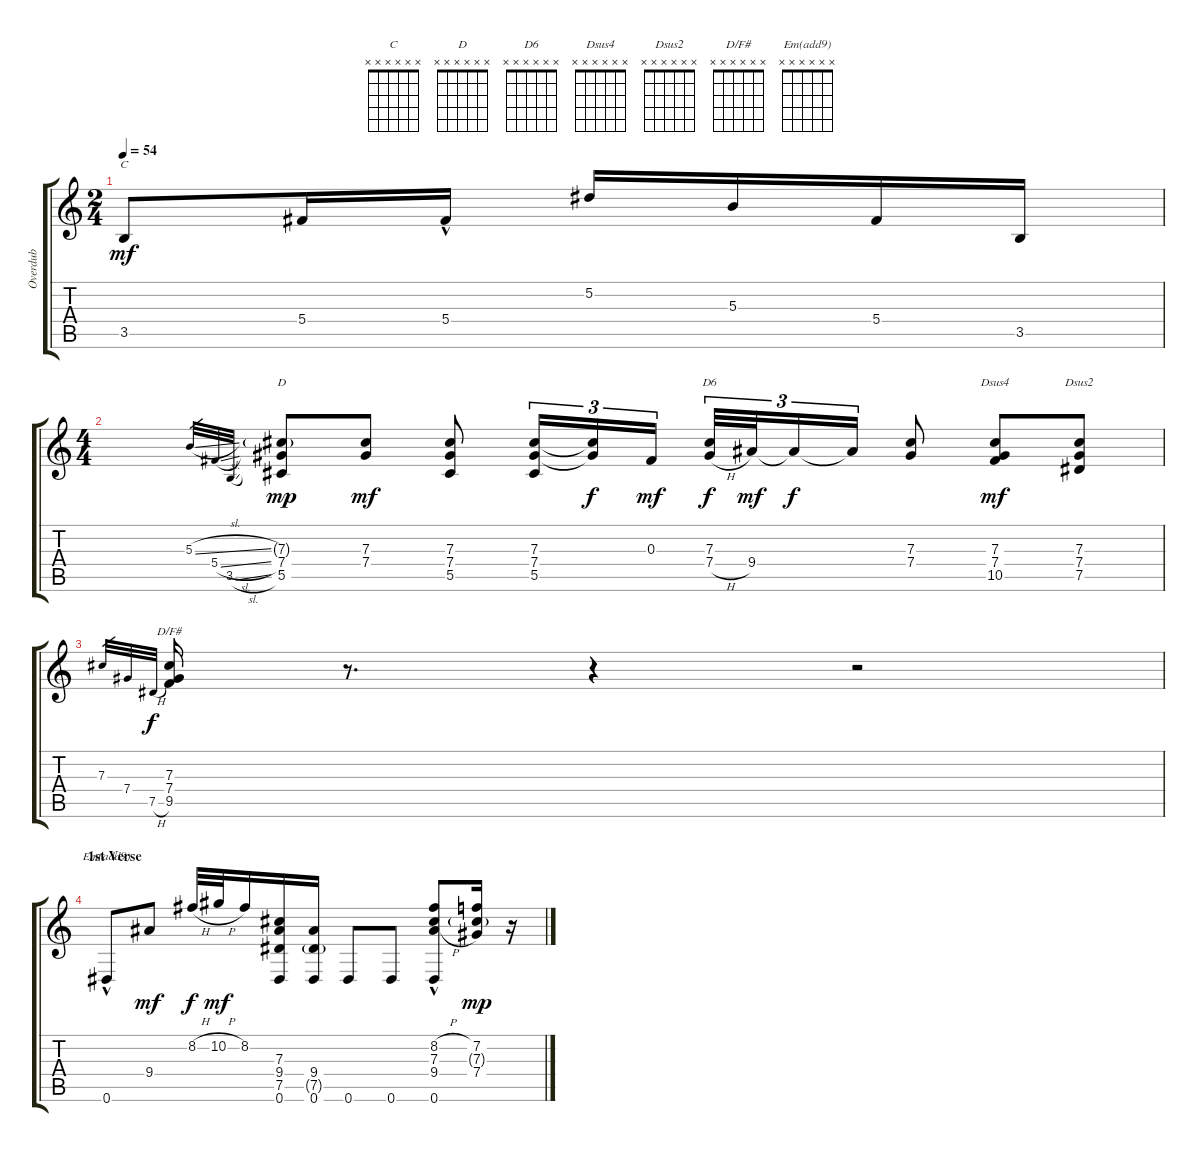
\track ("Overdub" "Overdub") {instrument electricbassfinger}
\staff {score tabs}
\tuning (Eb4 Bb3 Gb3 Db3 Ab2 Eb2) {hide}
\chord ("C" x x x x x x) {firstfret 0}
\chord ("D" x x x x x x) {firstfret 0}
\chord ("D6" x x x x x x) {firstfret 0}
\chord ("Dsus4" x x x x x x) {firstfret 0}
\chord ("Dsus2" x x x x x x) {firstfret 0}
\chord ("D/F#" x x x x x x) {firstfret 0}
\chord ("Em(add9)" x x x x x x) {firstfret 0}
\ts (2 4)
\tempo 54
\clef g2
\ks c
3.5.8{ch "C" dy mf} 5.4.16 5.4{hac}.16 5.2.16 5.3.16 5.4.16 3.5.16 |
\ts (4 4)
5.3{sl}.32{gr} 5.4{sl}.32{gr} 3.5{sl}.32{gr} (7.3{g} 7.4 5.5).8{ch "D" dy mp} (7.3 7.4).8{dy mf} (7.3 7.4 5.5).8 (7.3 7.4 5.5).16{tu (3 2)} (7.3{t} 7.4{t}).16{tu (3 2) dy f} 0.3.16{tu (3 2) dy mf} (7.3 7.4{h}).32{tu (3 2) ch "D6" dy f} 9.4.32{tu (3 2) dy mf} 9.4{t}.16{tu (3 2) dy f} 9.4{t}.16{tu (3 2)} (7.3 7.4).8 (7.3 7.4 10.5).8{ch "Dsus4" dy mf} (7.3 7.4 7.5).8{ch "Dsus2"} |
7.3.32{gr} 7.4.32{gr} 7.5{h}.32{gr dy f} (7.3 7.4 9.5).16{ch "D/F#"} r.8{d} r.4 r.2 |
\section ("" "1st Verse")
0.6{hac}.8{ch "Em(add9)"} 9.4.8{dy mf} 8.2{h}.32{dy f} 10.2{h}.32{dy mf} 8.2.16 (7.3 9.4 7.5 0.6).16 (9.4 7.5{g} 0.6).16 0.6.8 0.6.8 (8.2{h} 7.3{h} 9.4{h} 0.6{hac}).8 (7.2 7.3{g} 7.4).16{dy mp} r.16
